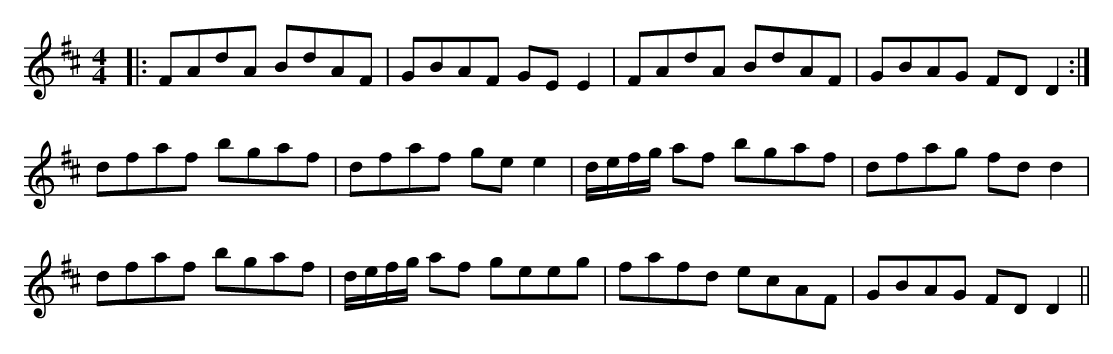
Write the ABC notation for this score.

X:1
M:4/4
K:D
|:FAdA BdAF|GBAF GE E2|FAdA BdAF|GBAG FD D2:|
dfaf bgaf|dfaf ge e2|d/e/f/g/ af bgaf|dfag fd d2|
dfaf bgaf|d/e/f/g/ af geeg|fafd ecAF|GBAG FD D2||
